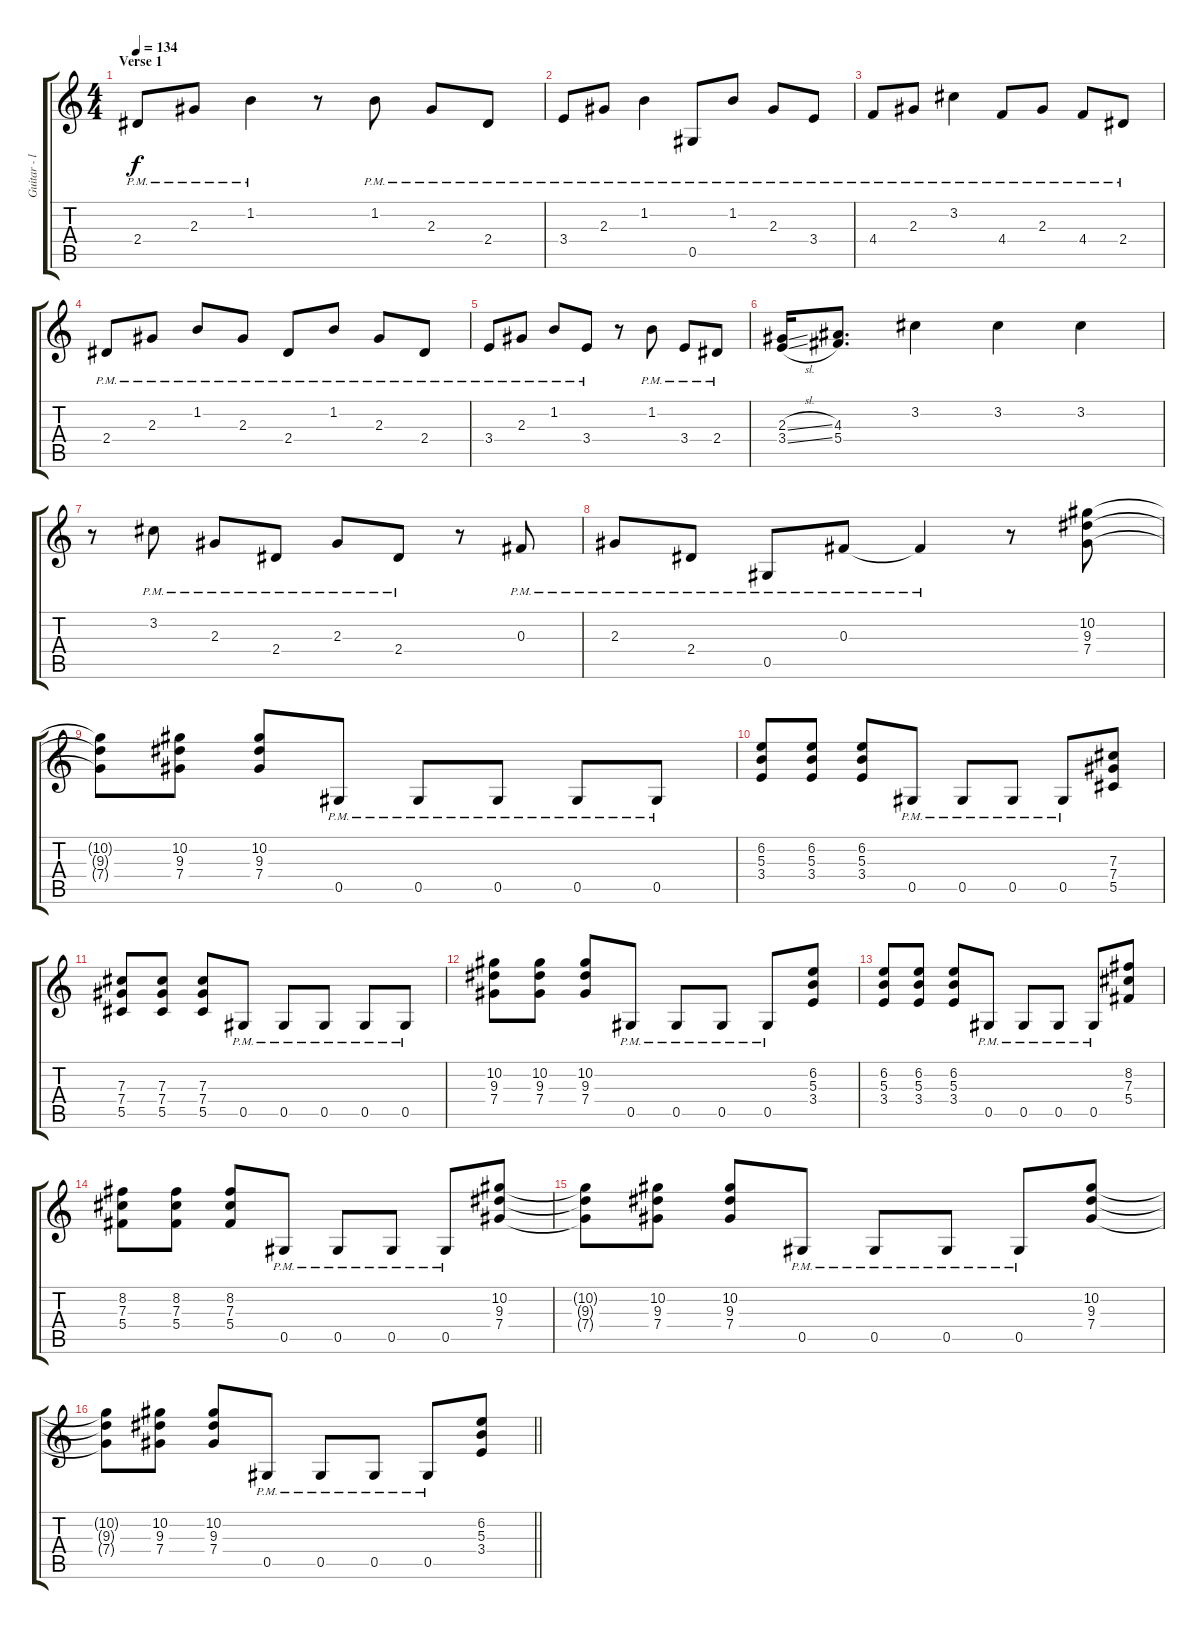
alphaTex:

\track ("Guitar - left" "Guitar - l") {instrument distortionguitar}
\staff {score tabs}
\tuning (Eb4 Bb3 Gb3 Db3 Ab2 Eb2) {hide}
\ts (4 4)
\section ("" "Verse 1")
\tempo 134
\clef g2
\ks c
2.4{pm}.8{dy f} 2.3{pm}.8 1.2{pm}.4 r.8 1.2{pm}.8 2.3{pm}.8 2.4{pm}.8 |
3.4{pm}.8 2.3{pm}.8 1.2{pm}.4 0.5{pm}.8 1.2{pm}.8 2.3{pm}.8 3.4{pm}.8 |
4.4{pm}.8 2.3{pm}.8 3.2{pm}.4 4.4{pm}.8 2.3{pm}.8 4.4{pm}.8 2.4{pm}.8 |
2.4{pm}.8 2.3{pm}.8 1.2{pm}.8 2.3{pm}.8 2.4{pm}.8 1.2{pm}.8 2.3{pm}.8 2.4{pm}.8 |
3.4{pm}.8 2.3{pm}.8 1.2{pm}.8 3.4{pm}.8 r.8 1.2{pm}.8 3.4{pm}.8 2.4{pm}.8 |
(2.3{sl} 3.4{sl}).16 (4.3 5.4).8{d} 3.2.4 3.2.4 3.2.4 |
r.8 3.2{pm}.8 2.3{pm}.8 2.4{pm}.8 2.3{pm}.8 2.4{pm}.8 r.8 0.3{pm}.8 |
2.3{pm}.8 2.4{pm}.8 0.5{pm}.8 0.3{pm}.8 0.3{pm t}.4 r.8 (10.2 9.3 7.4).8 |
(10.2{t} 9.3{t} 7.4{t}).8 (10.2 9.3 7.4).8 (10.2 9.3 7.4).8 0.5{pm}.8 0.5{pm}.8 0.5{pm}.8 0.5{pm}.8 0.5{pm}.8 |
(6.2 5.3 3.4).8 (6.2 5.3 3.4).8 (6.2 5.3 3.4).8 0.5{pm}.8 0.5{pm}.8 0.5{pm}.8 0.5{pm}.8 (7.3 7.4 5.5).8 |
(7.3 7.4 5.5).8 (7.3 7.4 5.5).8 (7.3 7.4 5.5).8 0.5{pm}.8 0.5{pm}.8 0.5{pm}.8 0.5{pm}.8 0.5{pm}.8 |
(10.2 9.3 7.4).8 (10.2 9.3 7.4).8 (10.2 9.3 7.4).8 0.5{pm}.8 0.5{pm}.8 0.5{pm}.8 0.5{pm}.8 (6.2 5.3 3.4).8 |
(6.2 5.3 3.4).8 (6.2 5.3 3.4).8 (6.2 5.3 3.4).8 0.5{pm}.8 0.5{pm}.8 0.5{pm}.8 0.5{pm}.8 (8.2 7.3 5.4).8 |
(8.2 7.3 5.4).8 (8.2 7.3 5.4).8 (8.2 7.3 5.4).8 0.5{pm}.8 0.5{pm}.8 0.5{pm}.8 0.5{pm}.8 (10.2 9.3 7.4).8 |
(10.2{t} 9.3{t} 7.4{t}).8 (10.2 9.3 7.4).8 (10.2 9.3 7.4).8 0.5{pm}.8 0.5{pm}.8 0.5{pm}.8 0.5{pm}.8 (10.2 9.3 7.4).8 |
\barLineRight lightlight
(10.2{t} 9.3{t} 7.4{t}).8 (10.2 9.3 7.4).8 (10.2 9.3 7.4).8 0.5{pm}.8 0.5{pm}.8 0.5{pm}.8 0.5{pm}.8 (6.2 5.3 3.4).8
